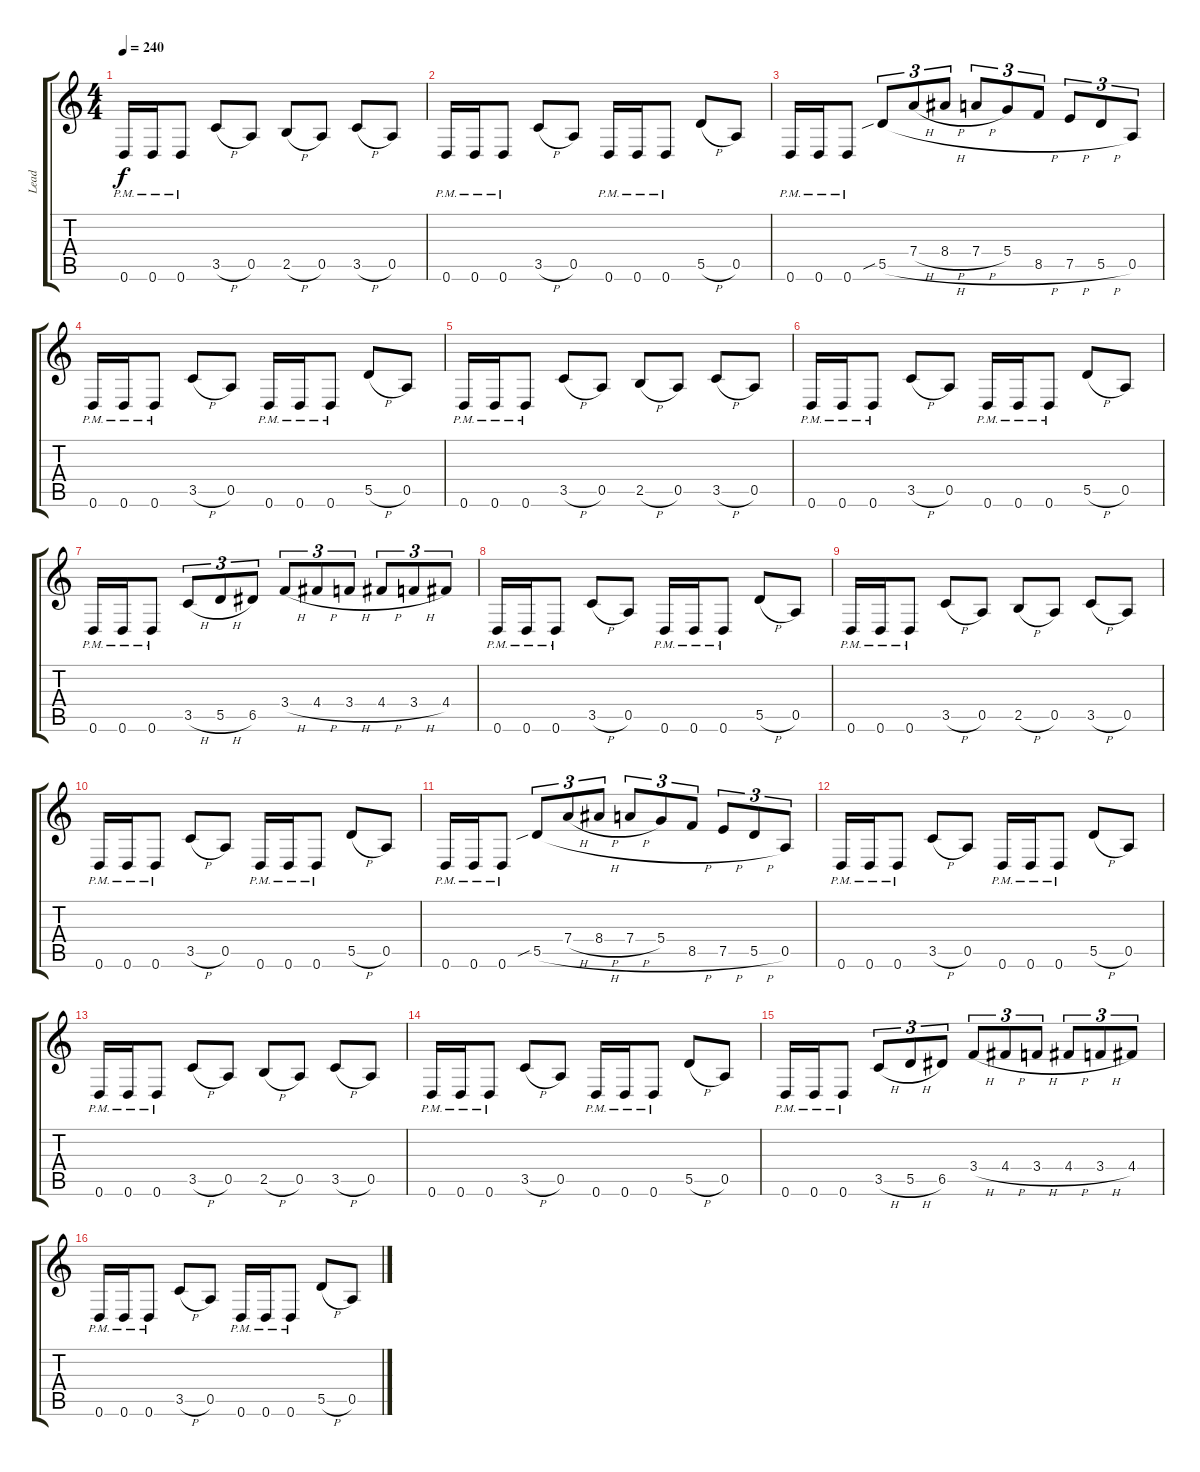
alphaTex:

\track ("Lead" "Lead") {instrument distortionguitar}
\staff {score tabs}
\tuning (E4 B3 G3 D3 A2 D2) {hide}
\ts (4 4)
\tempo 240
\clef g2
\ks c
0.6{pm}.16{dy f} 0.6{pm}.16 0.6{pm}.8 3.5{h}.8 0.5.8 2.5{h}.8 0.5.8 3.5{h}.8 0.5.8 |
0.6{pm}.16 0.6{pm}.16 0.6{pm}.8 3.5{h}.8 0.5.8 0.6{pm}.16 0.6{pm}.16 0.6{pm}.8 5.5{h}.8 0.5.8 |
0.6{pm}.16 0.6{pm}.16 0.6{pm}.8 5.5{sib h}.8{tu (3 2)} 7.4{h}.8{tu (3 2)} 8.4{h}.8{tu (3 2)} 7.4{h}.8{tu (3 2)} 5.4.8{tu (3 2)} 8.5{h}.8{tu (3 2)} 7.5{h}.8{tu (3 2)} 5.5{h}.8{tu (3 2)} 0.5.8{tu (3 2)} |
0.6{pm}.16 0.6{pm}.16 0.6{pm}.8 3.5{h}.8 0.5.8 0.6{pm}.16 0.6{pm}.16 0.6{pm}.8 5.5{h}.8 0.5.8 |
0.6{pm}.16 0.6{pm}.16 0.6{pm}.8 3.5{h}.8 0.5.8 2.5{h}.8 0.5.8 3.5{h}.8 0.5.8 |
0.6{pm}.16 0.6{pm}.16 0.6{pm}.8 3.5{h}.8 0.5.8 0.6{pm}.16 0.6{pm}.16 0.6{pm}.8 5.5{h}.8 0.5.8 |
0.6{pm}.16 0.6{pm}.16 0.6{pm}.8 3.5{h}.8{tu (3 2)} 5.5{h}.8{tu (3 2)} 6.5.8{tu (3 2)} 3.4{h}.8{tu (3 2)} 4.4{h}.8{tu (3 2)} 3.4{h}.8{tu (3 2)} 4.4{h}.8{tu (3 2)} 3.4{h}.8{tu (3 2)} 4.4.8{tu (3 2)} |
0.6{pm}.16 0.6{pm}.16 0.6{pm}.8 3.5{h}.8 0.5.8 0.6{pm}.16 0.6{pm}.16 0.6{pm}.8 5.5{h}.8 0.5.8 |
0.6{pm}.16 0.6{pm}.16 0.6{pm}.8 3.5{h}.8 0.5.8 2.5{h}.8 0.5.8 3.5{h}.8 0.5.8 |
0.6{pm}.16 0.6{pm}.16 0.6{pm}.8 3.5{h}.8 0.5.8 0.6{pm}.16 0.6{pm}.16 0.6{pm}.8 5.5{h}.8 0.5.8 |
0.6{pm}.16 0.6{pm}.16 0.6{pm}.8 5.5{sib h}.8{tu (3 2)} 7.4{h}.8{tu (3 2)} 8.4{h}.8{tu (3 2)} 7.4{h}.8{tu (3 2)} 5.4.8{tu (3 2)} 8.5{h}.8{tu (3 2)} 7.5{h}.8{tu (3 2)} 5.5{h}.8{tu (3 2)} 0.5.8{tu (3 2)} |
0.6{pm}.16 0.6{pm}.16 0.6{pm}.8 3.5{h}.8 0.5.8 0.6{pm}.16 0.6{pm}.16 0.6{pm}.8 5.5{h}.8 0.5.8 |
0.6{pm}.16 0.6{pm}.16 0.6{pm}.8 3.5{h}.8 0.5.8 2.5{h}.8 0.5.8 3.5{h}.8 0.5.8 |
0.6{pm}.16 0.6{pm}.16 0.6{pm}.8 3.5{h}.8 0.5.8 0.6{pm}.16 0.6{pm}.16 0.6{pm}.8 5.5{h}.8 0.5.8 |
0.6{pm}.16 0.6{pm}.16 0.6{pm}.8 3.5{h}.8{tu (3 2)} 5.5{h}.8{tu (3 2)} 6.5.8{tu (3 2)} 3.4{h}.8{tu (3 2)} 4.4{h}.8{tu (3 2)} 3.4{h}.8{tu (3 2)} 4.4{h}.8{tu (3 2)} 3.4{h}.8{tu (3 2)} 4.4.8{tu (3 2)} |
0.6{pm}.16 0.6{pm}.16 0.6{pm}.8 3.5{h}.8 0.5.8 0.6{pm}.16 0.6{pm}.16 0.6{pm}.8 5.5{h}.8 0.5.8
